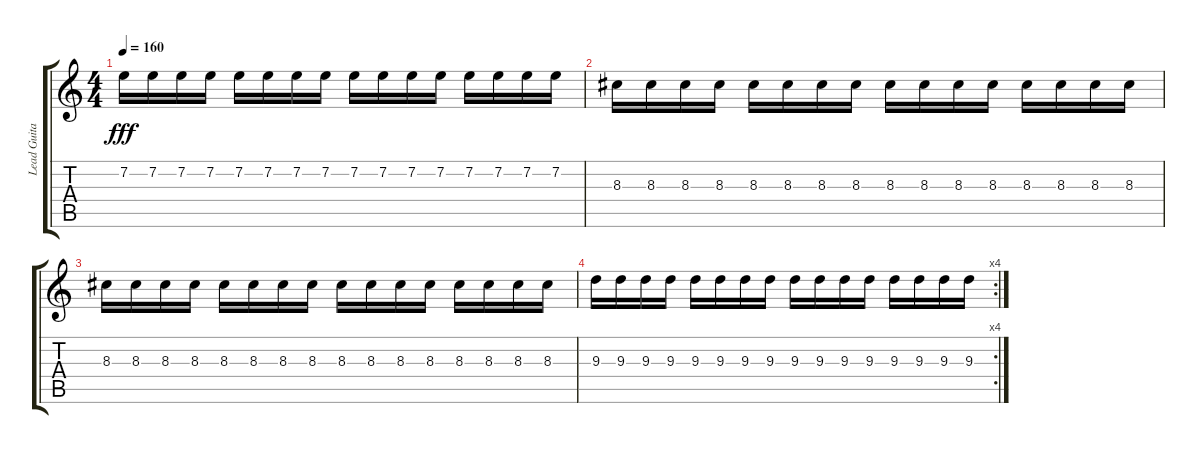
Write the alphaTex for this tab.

\track ("Lead Guitar" "Lead Guita") {instrument overdrivenguitar}
\staff {score tabs}
\tuning (D4 A3 F3 C3 G2 D2) {hide}
\ts (4 4)
\tempo 160
\clef g2
\ks c
7.2.16{dy fff} 7.2.16 7.2.16 7.2.16 7.2.16 7.2.16 7.2.16 7.2.16 7.2.16 7.2.16 7.2.16 7.2.16 7.2.16 7.2.16 7.2.16 7.2.16 |
8.3.16 8.3.16 8.3.16 8.3.16 8.3.16 8.3.16 8.3.16 8.3.16 8.3.16 8.3.16 8.3.16 8.3.16 8.3.16 8.3.16 8.3.16 8.3.16 |
8.3.16 8.3.16 8.3.16 8.3.16 8.3.16 8.3.16 8.3.16 8.3.16 8.3.16 8.3.16 8.3.16 8.3.16 8.3.16 8.3.16 8.3.16 8.3.16 |
\rc 4
9.3.16 9.3.16 9.3.16 9.3.16 9.3.16 9.3.16 9.3.16 9.3.16 9.3.16 9.3.16 9.3.16 9.3.16 9.3.16 9.3.16 9.3.16 9.3.16
